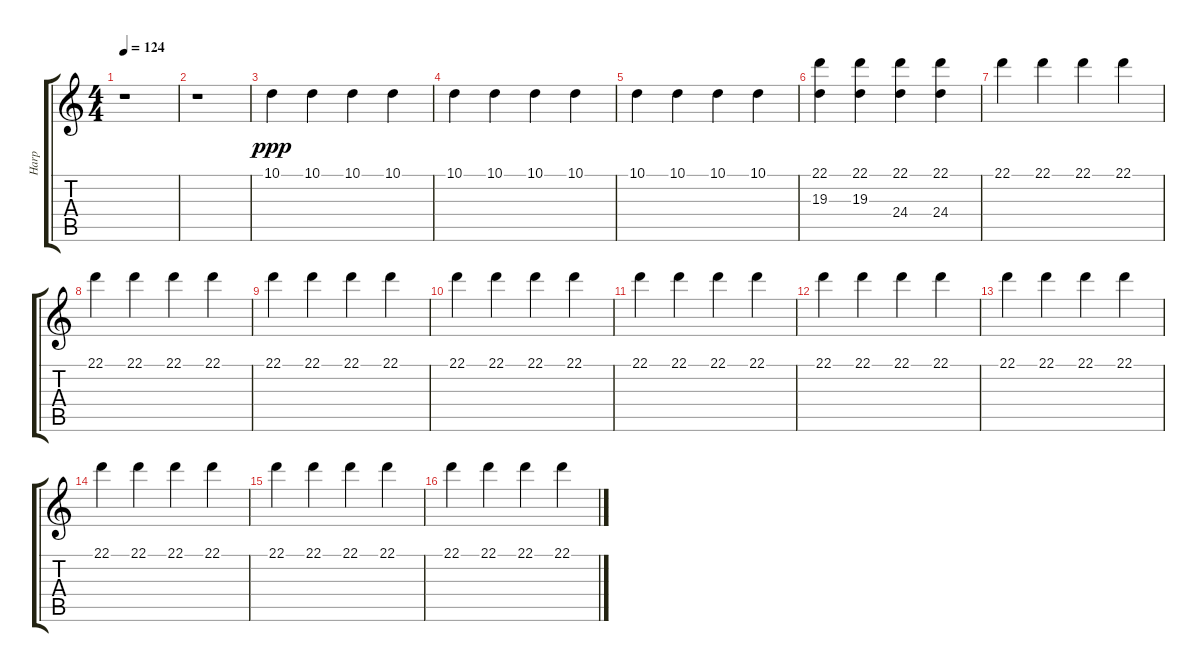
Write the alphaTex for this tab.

\track ("Harp" "Harp") {instrument orchestralharp}
\staff {score tabs}
\tuning (E4 B3 G3 D3 A2 E2) {hide}
\ts (4 4)
\tempo 124
\clef g2
\ks c
r.1{dy ppp} |
r.1 |
10.1.4{volume 16} 10.1.4 10.1.4 10.1.4 |
10.1.4 10.1.4 10.1.4 10.1.4 |
10.1.4 10.1.4 10.1.4 10.1.4 |
(22.1 19.3).4 (22.1 19.3).4 (22.1 24.4).4 (22.1 24.4).4 |
22.1.4 22.1.4 22.1.4 22.1.4 |
22.1.4 22.1.4 22.1.4 22.1.4 |
22.1.4 22.1.4 22.1.4 22.1.4 |
22.1.4 22.1.4 22.1.4 22.1.4 |
22.1.4{volume 13} 22.1.4 22.1.4 22.1.4 |
22.1.4{volume 11} 22.1.4 22.1.4 22.1.4 |
22.1.4{volume 10} 22.1.4 22.1.4 22.1.4 |
22.1.4{volume 9} 22.1.4 22.1.4 22.1.4 |
22.1.4{volume 8} 22.1.4 22.1.4 22.1.4 |
22.1.4{volume 6} 22.1.4 22.1.4 22.1.4
